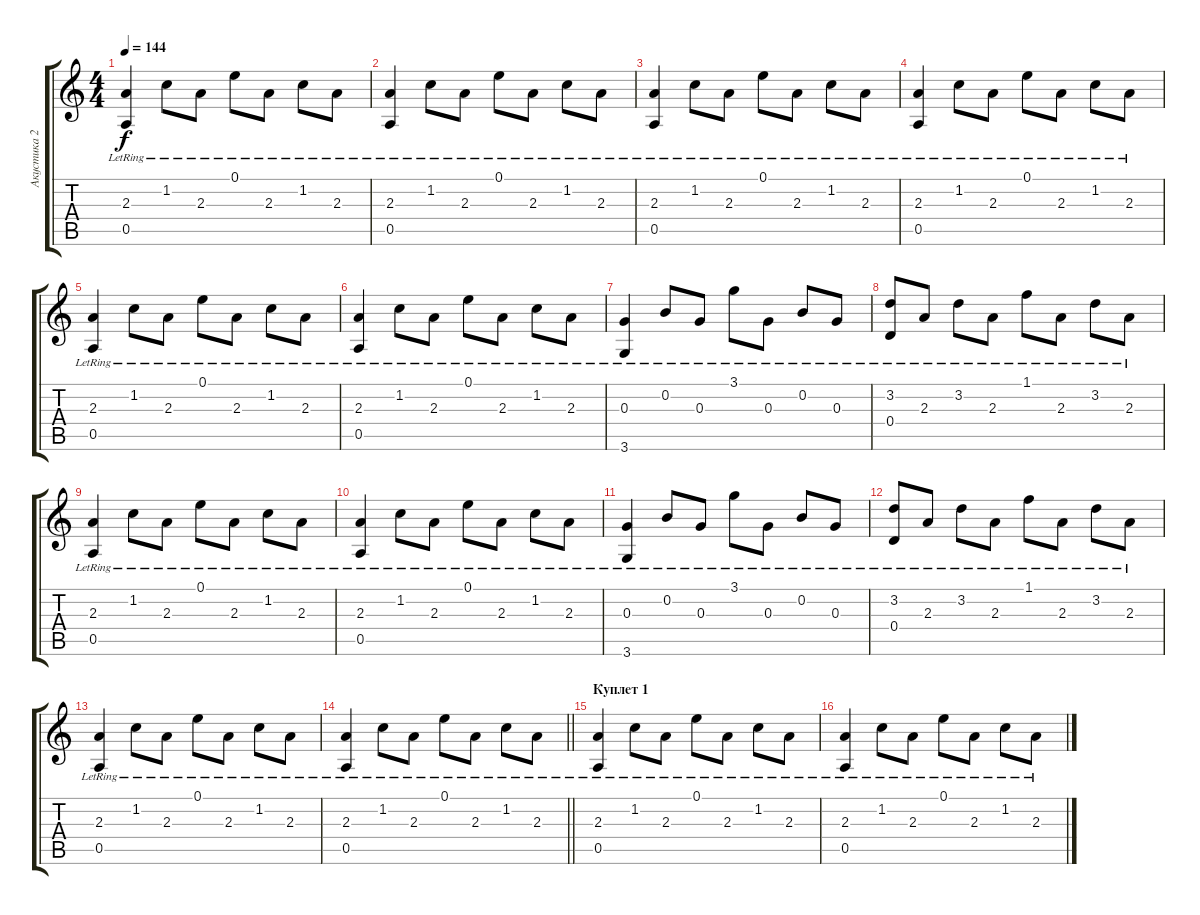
\track ("Акустика 2" "Акустика 2") {instrument acousticguitarsteel}
\staff {score tabs}
\tuning (E4 B3 G3 D3 A2 E2) {hide}
\ts (4 4)
\tempo 144
\clef g2
\ks c
(2.3 0.5{lr}).4{dy f} 1.2{lr}.8 2.3{lr}.8 0.1{lr}.8 2.3{lr}.8 1.2{lr}.8 2.3{lr}.8 |
(2.3 0.5{lr}).4 1.2{lr}.8 2.3{lr}.8 0.1{lr}.8 2.3{lr}.8 1.2{lr}.8 2.3{lr}.8 |
(2.3 0.5{lr}).4 1.2{lr}.8 2.3{lr}.8 0.1{lr}.8 2.3{lr}.8 1.2{lr}.8 2.3{lr}.8 |
(2.3 0.5{lr}).4 1.2{lr}.8 2.3{lr}.8 0.1{lr}.8 2.3{lr}.8 1.2{lr}.8 2.3{lr}.8 |
(2.3 0.5{lr}).4 1.2{lr}.8 2.3{lr}.8 0.1{lr}.8 2.3{lr}.8 1.2{lr}.8 2.3{lr}.8 |
(2.3 0.5{lr}).4 1.2{lr}.8 2.3{lr}.8 0.1{lr}.8 2.3{lr}.8 1.2{lr}.8 2.3{lr}.8 |
(0.3{lr} 3.6{lr}).4 0.2{lr}.8 0.3{lr}.8 3.1{lr}.8 0.3{lr}.8 0.2{lr}.8 0.3{lr}.8 |
(3.2{lr} 0.4{lr}).8 2.3{lr}.8 3.2{lr}.8 2.3{lr}.8 1.1{lr}.8 2.3{lr}.8 3.2{lr}.8 2.3{lr}.8 |
(2.3 0.5{lr}).4 1.2{lr}.8 2.3{lr}.8 0.1{lr}.8 2.3{lr}.8 1.2{lr}.8 2.3{lr}.8 |
(2.3 0.5{lr}).4 1.2{lr}.8 2.3{lr}.8 0.1{lr}.8 2.3{lr}.8 1.2{lr}.8 2.3{lr}.8 |
(0.3{lr} 3.6{lr}).4 0.2{lr}.8 0.3{lr}.8 3.1{lr}.8 0.3{lr}.8 0.2{lr}.8 0.3{lr}.8 |
(3.2{lr} 0.4{lr}).8 2.3{lr}.8 3.2{lr}.8 2.3{lr}.8 1.1{lr}.8 2.3{lr}.8 3.2{lr}.8 2.3{lr}.8 |
(2.3 0.5{lr}).4 1.2{lr}.8 2.3{lr}.8 0.1{lr}.8 2.3{lr}.8 1.2{lr}.8 2.3{lr}.8 |
\barLineRight lightlight
(2.3 0.5{lr}).4 1.2{lr}.8 2.3{lr}.8 0.1{lr}.8 2.3{lr}.8 1.2{lr}.8 2.3{lr}.8 |
\section ("" "Куплет 1")
(2.3{lr} 0.5{lr}).4 1.2{lr}.8 2.3{lr}.8 0.1{lr}.8 2.3{lr}.8 1.2{lr}.8 2.3{lr}.8 |
(2.3{lr} 0.5{lr}).4 1.2{lr}.8 2.3{lr}.8 0.1{lr}.8 2.3{lr}.8 1.2{lr}.8 2.3{lr}.8
